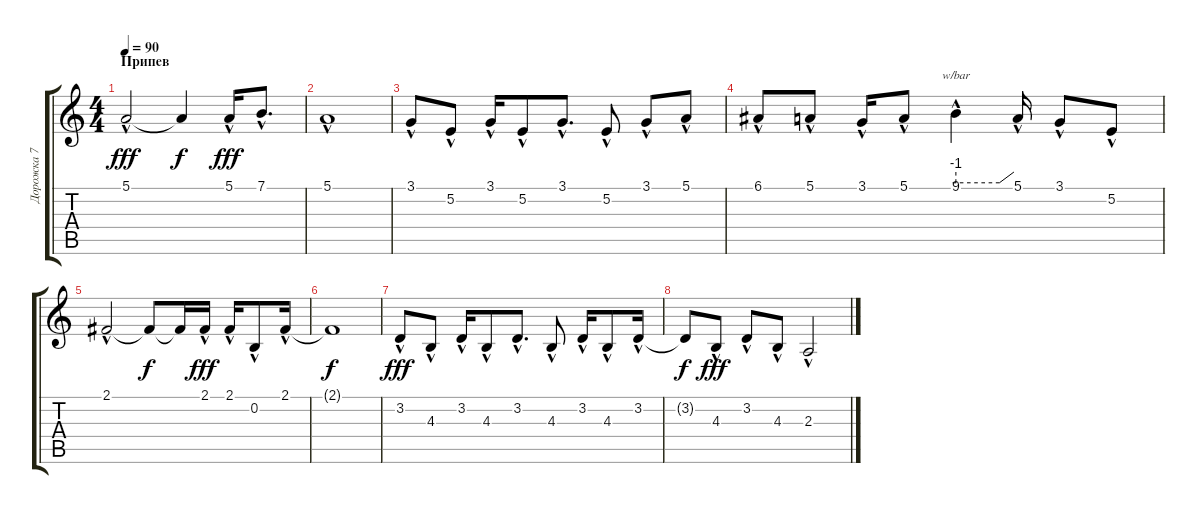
\track ("Дорожка 7" "Дорожка 7") {instrument electricgrandpiano}
\staff {score tabs}
\tuning (E4 B3 G3 D3 A2 E2) {hide}
\ts (4 4)
\section ("" "Припев")
\tempo 90
\clef g2
\ks c
5.1{hac}.2{dy fff} 5.1{t}.4{dy f} 5.1{hac}.16{dy fff} 7.1{hac}.8{d} |
5.1{hac}.1 |
3.1{hac}.8 5.2{hac}.8 3.1{hac}.16 5.2{hac}.8 3.1{hac}.8{d} 5.2{hac}.8 3.1{hac}.8 5.1{hac}.8 |
6.1{hac}.8 5.1{hac}.8 3.1{hac}.16 5.1{hac}.8 9.1{hac}.4{tbe (custom default 0 -4 45 -4 60 0)} 5.1{hac}.16 3.1{hac}.8 5.2{hac}.8 |
2.1{hac}.2 2.1{t}.8{dy f} 2.1{t}.16 2.1{hac}.16{dy fff} 2.1{hac}.16 0.2{hac}.8 2.1{hac}.16 |
2.1{t}.1{dy f} |
3.2{hac}.8{dy fff} 4.3{hac}.8 3.2{hac}.16 4.3{hac}.8 3.2{hac}.8{d} 4.3{hac}.8 3.2{hac}.16 4.3{hac}.8 3.2{hac}.16 |
3.2{t}.8{dy f} 4.3{hac}.8{dy fff} 3.2{hac}.8 4.3{hac}.8 2.3{hac}.2
